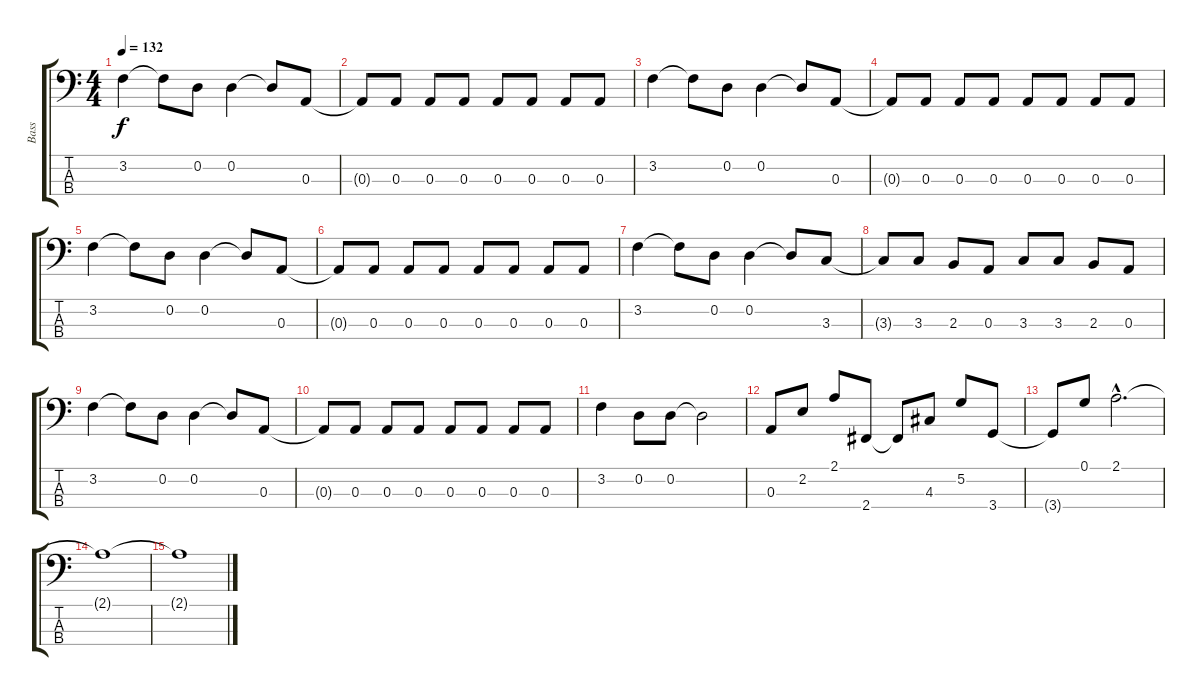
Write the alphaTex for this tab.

\track ("Bass" "Bass") {instrument electricbassfinger}
\staff {score tabs}
\tuning (G2 D2 A1 E1) {hide}
\ts (4 4)
\tempo 132
\clef f4
\ks c
3.2.4{dy f} 3.2{t}.8 0.2.8 0.2.4 0.2{t}.8 0.3.8 |
0.3{t}.8 0.3.8 0.3.8 0.3.8 0.3.8 0.3.8 0.3.8 0.3.8 |
3.2.4 3.2{t}.8 0.2.8 0.2.4 0.2{t}.8 0.3.8 |
0.3{t}.8 0.3.8 0.3.8 0.3.8 0.3.8 0.3.8 0.3.8 0.3.8 |
3.2.4 3.2{t}.8 0.2.8 0.2.4 0.2{t}.8 0.3.8 |
0.3{t}.8 0.3.8 0.3.8 0.3.8 0.3.8 0.3.8 0.3.8 0.3.8 |
3.2.4 3.2{t}.8 0.2.8 0.2.4 0.2{t}.8 3.3.8 |
3.3{t}.8 3.3.8 2.3.8 0.3.8 3.3.8 3.3.8 2.3.8 0.3.8 |
3.2.4 3.2{t}.8 0.2.8 0.2.4 0.2{t}.8 0.3.8 |
0.3{t}.8 0.3.8 0.3.8 0.3.8 0.3.8 0.3.8 0.3.8 0.3.8 |
3.2.4 0.2.8 0.2.8 0.2{t}.2 |
0.3.8 2.2.8 2.1.8 2.4.8 2.4{t}.8 4.3.8 5.2.8 3.4.8 |
3.4{t}.8 0.1.8 2.1{hac}.2{d} |
2.1{t}.1 |
2.1{t}.1
